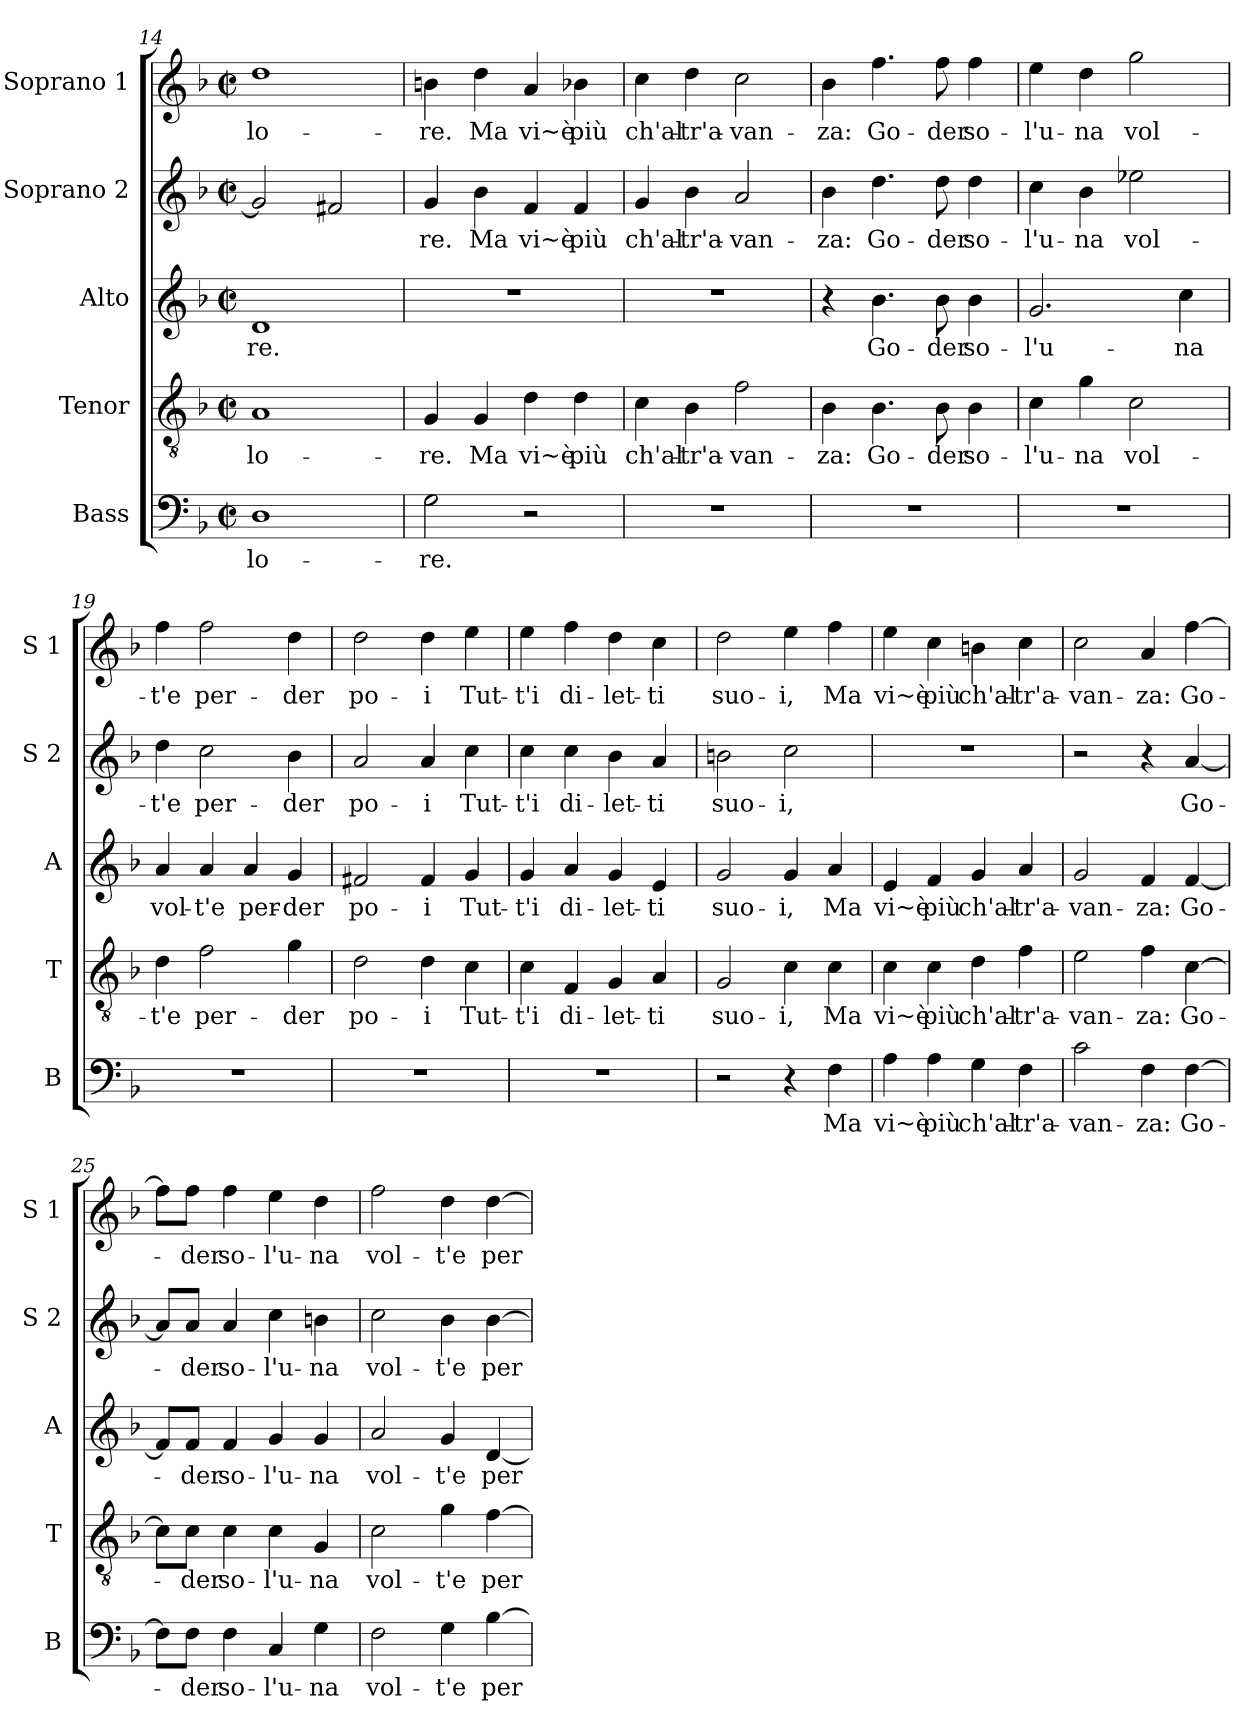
**kern	**text	**kern	**text	**kern	**text	**kern	**text	**kern	**text
*part5	*part5	*part4	*part4	*part3	*part3	*part2	*part2	*part1	*part1
*staff5	*staff5	*staff4	*staff4	*staff3	*staff3	*staff2	*staff2	*staff1	*staff1
*I"Bass	*	*I"Tenor	*	*I"Alto	*	*I"Soprano 2	*	*I"Soprano 1	*
*I'B	*	*I'T	*	*I'A	*	*I'S 2	*	*I'S 1	*
*clefF4	*	*clefGv2	*	*clefG2	*	*clefG2	*	*clefG2	*
*k[b-]	*	*k[b-]	*	*k[b-]	*	*k[b-]	*	*k[b-]	*
*F:	*	*F:	*	*F:	*	*F:	*	*F:	*
*M2/2	*	*M2/2	*	*M2/2	*	*M2/2	*	*M2/2	*
*met(c|)	*	*met(c|)	*	*met(c|)	*	*met(c|)	*	*met(c|)	*
=14	=14	=14	=14	=14	=14	=14	=14	=14	=14
!	!LO:LY:b	!	!LO:LY:b	!	!LO:LY:b	!	!	!	!LO:LY:b
1D	-lo-	1A	-lo-	1d	-re.	2g/]	.	1dd	-lo-
.	.	.	.	.	.	2f#X/	.	.	.
=15	=15	=15	=15	=15	=15	=15	=15	=15	=15
!	!LO:LY:b	!	!LO:LY:b	!	!	!	!LO:LY:b	!	!LO:LY:b
2G\	-re.	4G/	re.	1r	.	4g/	re.	4bn\	-re.
!	!	!	!LO:LY:b	!	!	!	!LO:LY:b	!	!LO:LY:b
.	.	4G/	Ma	.	.	4b-\	Ma	4dd\	Ma
!	!	!	!LO:LY:b	!	!	!	!LO:LY:b	!	!LO:LY:b
2r	.	4d\	vi~è	.	.	4f/	vi~è	4a/	vi~è
!	!	!	!LO:LY:b	!	!	!	!LO:LY:b	!	!LO:LY:b
.	.	4d\	più	.	.	4f/	più	4b-X\	più
!!LO:LB:g=z
=16	=16	=16	=16	=16	=16	=16	=16	=16	=16
!	!	!	!LO:LY:b	!	!	!	!LO:LY:b	!	!LO:LY:b
1r	.	4c\	ch'al-	1r	.	4g/	ch'al-	4cc\	ch'al-
!	!	!	!LO:LY:b	!	!	!	!LO:LY:b	!	!LO:LY:b
.	.	4B-\	-tr'a-	.	.	4b-\	-tr'a-	4dd\	-tr'a-
!	!	!	!LO:LY:b	!	!	!	!LO:LY:b	!	!LO:LY:b
.	.	2f\	-van-	.	.	2a/	-van-	2cc\	-van-
=17	=17	=17	=17	=17	=17	=17	=17	=17	=17
!	!	!	!LO:LY:b	!	!	!	!LO:LY:b	!	!LO:LY:b
1r	.	4B-\	-za:	4r	.	4b-\	-za:	4b-\	-za:
!	!	!	!LO:LY:b	!	!LO:LY:b	!	!LO:LY:b	!	!LO:LY:b
.	.	4.B-\	Go-	4.b-\	Go-	4.dd\	Go-	4.ff\	Go-
!	!	!	!LO:LY:b	!	!LO:LY:b	!	!LO:LY:b	!	!LO:LY:b
.	.	8B-\	-der	8b-\	-der	8dd\	-der	8ff\	-der
!	!	!	!LO:LY:b	!	!LO:LY:b	!	!LO:LY:b	!	!LO:LY:b
.	.	4B-\	so-	4b-\	so-	4dd\	so-	4ff\	so-
=18	=18	=18	=18	=18	=18	=18	=18	=18	=18
!	!	!	!LO:LY:b	!	!LO:LY:b	!	!LO:LY:b	!	!LO:LY:b
1r	.	4c\	-l'u-	2.g/	-l'u-	4cc\	-l'u-	4ee\	-l'u-
!	!	!	!LO:LY:b	!	!	!	!LO:LY:b	!	!LO:LY:b
.	.	4g\	-na	.	.	4b-\	-na	4dd\	-na
!	!	!	!LO:LY:b	!	!	!	!LO:LY:b	!	!LO:LY:b
.	.	2c\	vol-	.	.	2ee-X\	vol-	2gg\	vol-
!	!	!	!	!	!LO:LY:b	!	!	!	!
.	.	.	.	4cc\	-na	.	.	.	.
=19	=19	=19	=19	=19	=19	=19	=19	=19	=19
!	!	!	!LO:LY:b	!	!LO:LY:b	!	!LO:LY:b	!	!LO:LY:b
1r	.	4d\	-t'e	4a/	vol-	4dd\	-t'e	4ff\	-t'e
!	!	!	!LO:LY:b	!	!LO:LY:b	!	!LO:LY:b	!	!LO:LY:b
.	.	2f\	per-	4a/	-t'e	2cc\	per-	2ff\	per-
!	!	!	!	!	!LO:LY:b	!	!	!	!
.	.	.	.	4a/	per-	.	.	.	.
!	!	!	!LO:LY:b	!	!LO:LY:b	!	!LO:LY:b	!	!LO:LY:b
.	.	4g\	-der	4g/	-der	4b-\	-der	4dd\	-der
=20	=20	=20	=20	=20	=20	=20	=20	=20	=20
!	!	!	!LO:LY:b	!	!LO:LY:b	!	!LO:LY:b	!	!LO:LY:b
1r	.	2d\	po-	2f#X/	po-	2a/	po-	2dd\	po-
!	!	!	!LO:LY:b	!	!LO:LY:b	!	!LO:LY:b	!	!LO:LY:b
.	.	4d\	-i	4f#/	-i	4a/	-i	4dd\	-i
!	!	!	!LO:LY:b	!	!LO:LY:b	!	!LO:LY:b	!	!LO:LY:b
.	.	4c\	Tut-	4g/	Tut-	4cc\	Tut-	4ee\	Tut-
!!LO:LB:g=z
=21	=21	=21	=21	=21	=21	=21	=21	=21	=21
!	!	!	!LO:LY:b	!	!LO:LY:b	!	!LO:LY:b	!	!LO:LY:b
1r	.	4c\	-t'i	4g/	-t'i	4cc\	-t'i	4ee\	-t'i
!	!	!	!LO:LY:b	!	!LO:LY:b	!	!LO:LY:b	!	!LO:LY:b
.	.	4F/	di-	4a/	di-	4cc\	di-	4ff\	di-
!	!	!	!LO:LY:b	!	!LO:LY:b	!	!LO:LY:b	!	!LO:LY:b
.	.	4G/	-let-	4g/	-let-	4b-\	-let-	4dd\	-let-
!	!	!	!LO:LY:b	!	!LO:LY:b	!	!LO:LY:b	!	!LO:LY:b
.	.	4A/	-ti	4e/	-ti	4a/	-ti	4cc\	-ti
=22	=22	=22	=22	=22	=22	=22	=22	=22	=22
!	!	!	!LO:LY:b	!	!LO:LY:b	!	!LO:LY:b	!	!LO:LY:b
2r	.	2G/	-suo-	2g/	-suo-	2bn\	suo-	2dd\	suo-
!	!	!	!LO:LY:b	!	!LO:LY:b	!	!LO:LY:b	!	!LO:LY:b
4r	.	4c\	i,	4g/	i,	2cc\	-i,	4ee\	-i,
!	!LO:LY:b	!	!LO:LY:b	!	!LO:LY:b	!	!	!	!LO:LY:b
4F\	Ma	4c\	Ma	4a/	Ma	.	.	4ff\	Ma
=23	=23	=23	=23	=23	=23	=23	=23	=23	=23
!	!LO:LY:b	!	!LO:LY:b	!	!LO:LY:b	!	!	!	!LO:LY:b
4A\	vi~è	4c\	vi~è	4e/	vi~è	1r	.	4ee\	vi~è
!	!LO:LY:b	!	!LO:LY:b	!	!LO:LY:b	!	!	!	!LO:LY:b
4A\	più	4c\	più	4f/	più	.	.	4cc\	più
!	!LO:LY:b	!	!LO:LY:b	!	!LO:LY:b	!	!	!	!LO:LY:b
4G\	ch'al-	4d\	ch'al-	4g/	ch'al-	.	.	4bn\	ch'al-
!	!LO:LY:b	!	!LO:LY:b	!	!LO:LY:b	!	!	!	!LO:LY:b
4F\	-tr'a-	4f\	-tr'a-	4a/	-tr'a-	.	.	4cc\	-tr'a-
=24	=24	=24	=24	=24	=24	=24	=24	=24	=24
!	!LO:LY:b	!	!LO:LY:b	!	!LO:LY:b	!	!	!	!LO:LY:b
2c\	-van-	2e\	-van-	2g/	-van-	2r	.	2cc\	-van-
!	!LO:LY:b	!	!LO:LY:b	!	!LO:LY:b	!	!	!	!LO:LY:b
4F\	-za:	4f\	-za:	4f/	-za:	4r	.	4a/	-za:
!	!LO:LY:b	!	!LO:LY:b	!	!LO:LY:b	!	!LO:LY:b	!	!LO:LY:b
[4F\	Go-	[4c\	Go-	[4f/	Go-	[4a/	Go-	[4ff\	Go-
=25	=25	=25	=25	=25	=25	=25	=25	=25	=25
8F\L]	.	8c\L]	.	8f/L]	.	8a/L]	.	8ff\L]	.
!	!LO:LY:b	!	!LO:LY:b	!	!LO:LY:b	!	!LO:LY:b	!	!LO:LY:b
8F\J	-der	8c\J	-der	8f/J	-der	8a/J	-der	8ff\J	-der
!	!LO:LY:b	!	!LO:LY:b	!	!LO:LY:b	!	!LO:LY:b	!	!LO:LY:b
4F\	so-	4c\	so-	4f/	so-	4a/	so-	4ff\	so-
!	!LO:LY:b	!	!LO:LY:b	!	!LO:LY:b	!	!LO:LY:b	!	!LO:LY:b
4C/	-l'u-	4c\	-l'u-	4g/	-l'u-	4cc\	-l'u-	4ee\	-l'u-
!	!LO:LY:b	!	!LO:LY:b	!	!LO:LY:b	!	!LO:LY:b	!	!LO:LY:b
4G\	-na	4G/	-na	4g/	-na	4bn\	-na	4dd\	-na
!!LO:PB:g=z
=26	=26	=26	=26	=26	=26	=26	=26	=26	=26
!	!LO:LY:b	!	!LO:LY:b	!	!LO:LY:b	!	!LO:LY:b	!	!LO:LY:b
2F\	vol-	2c\	vol-	2a/	vol-	2cc\	vol-	2ff\	vol-
!	!LO:LY:b	!	!LO:LY:b	!	!LO:LY:b	!	!LO:LY:b	!	!LO:LY:b
4G\	-t'e	4g\	-t'e	4g/	-t'e	4b-\	-t'e	4dd\	-t'e
!	!LO:LY:b	!	!LO:LY:b	!	!LO:LY:b	!	!LO:LY:b	!	!LO:LY:b
[4B-\	per-	[4f\	per-	[4d/	per-	[4b-\	per-	[4dd\	per-
=	=	=	=	=	=	=	=	=	=
*-	*-	*-	*-	*-	*-	*-	*-	*-	*-
